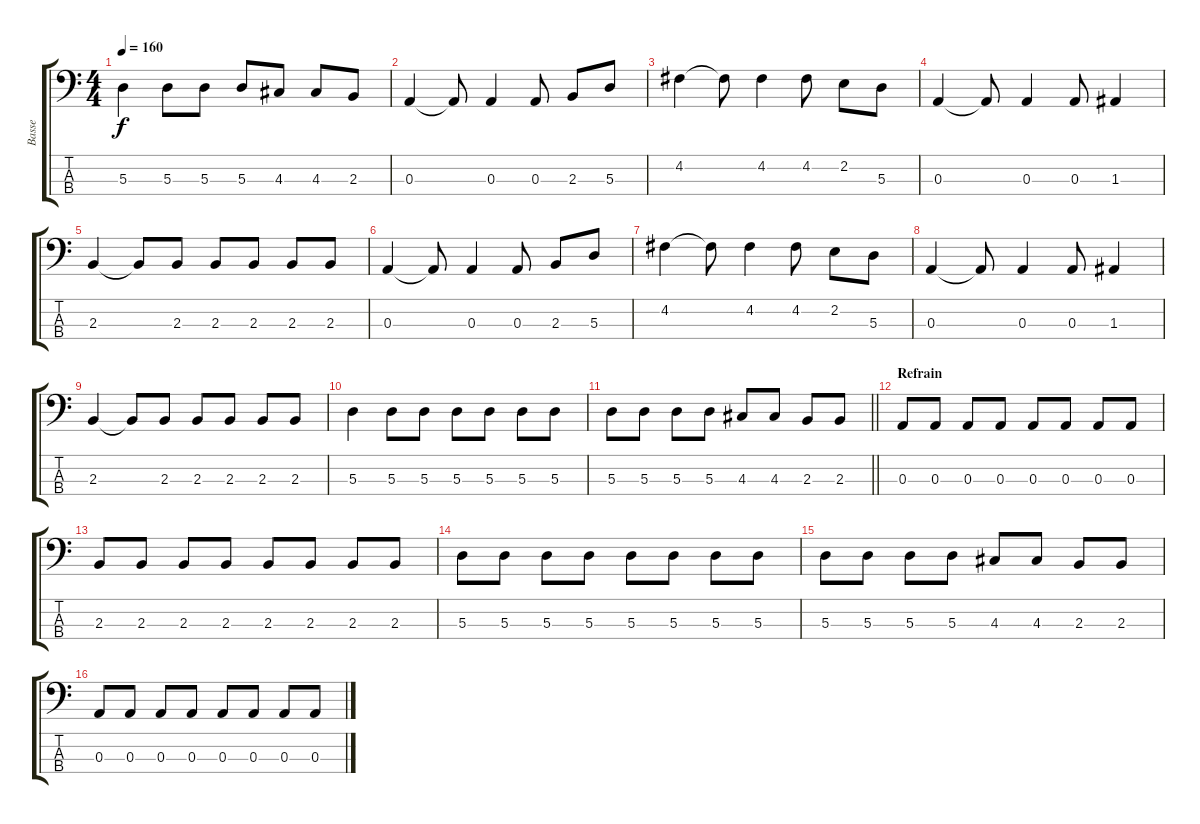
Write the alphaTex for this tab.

\track ("Basse" "Basse") {instrument electricbassfinger}
\staff {score tabs}
\tuning (G2 D2 A1 E1) {hide}
\ts (4 4)
\tempo 160
\clef f4
\ks c
5.3.4{dy f} 5.3.8 5.3.8 5.3.8 4.3.8 4.3.8 2.3.8 |
0.3.4 0.3{t}.8 0.3.4 0.3.8 2.3.8 5.3.8 |
4.2.4 4.2{t}.8 4.2.4 4.2.8 2.2.8 5.3.8 |
0.3.4 0.3{t}.8 0.3.4 0.3.8 1.3.4 |
2.3.4 2.3{t}.8 2.3.8 2.3.8 2.3.8 2.3.8 2.3.8 |
0.3.4 0.3{t}.8 0.3.4 0.3.8 2.3.8 5.3.8 |
4.2.4 4.2{t}.8 4.2.4 4.2.8 2.2.8 5.3.8 |
0.3.4 0.3{t}.8 0.3.4 0.3.8 1.3.4 |
2.3.4 2.3{t}.8 2.3.8 2.3.8 2.3.8 2.3.8 2.3.8 |
5.3.4 5.3.8 5.3.8 5.3.8 5.3.8 5.3.8 5.3.8 |
\barLineRight lightlight
5.3.8 5.3.8 5.3.8 5.3.8 4.3.8 4.3.8 2.3.8 2.3.8 |
\section ("" "Refrain")
0.3.8 0.3.8 0.3.8 0.3.8 0.3.8 0.3.8 0.3.8 0.3.8 |
2.3.8 2.3.8 2.3.8 2.3.8 2.3.8 2.3.8 2.3.8 2.3.8 |
5.3.8 5.3.8 5.3.8 5.3.8 5.3.8 5.3.8 5.3.8 5.3.8 |
5.3.8 5.3.8 5.3.8 5.3.8 4.3.8 4.3.8 2.3.8 2.3.8 |
0.3.8 0.3.8 0.3.8 0.3.8 0.3.8 0.3.8 0.3.8 0.3.8
